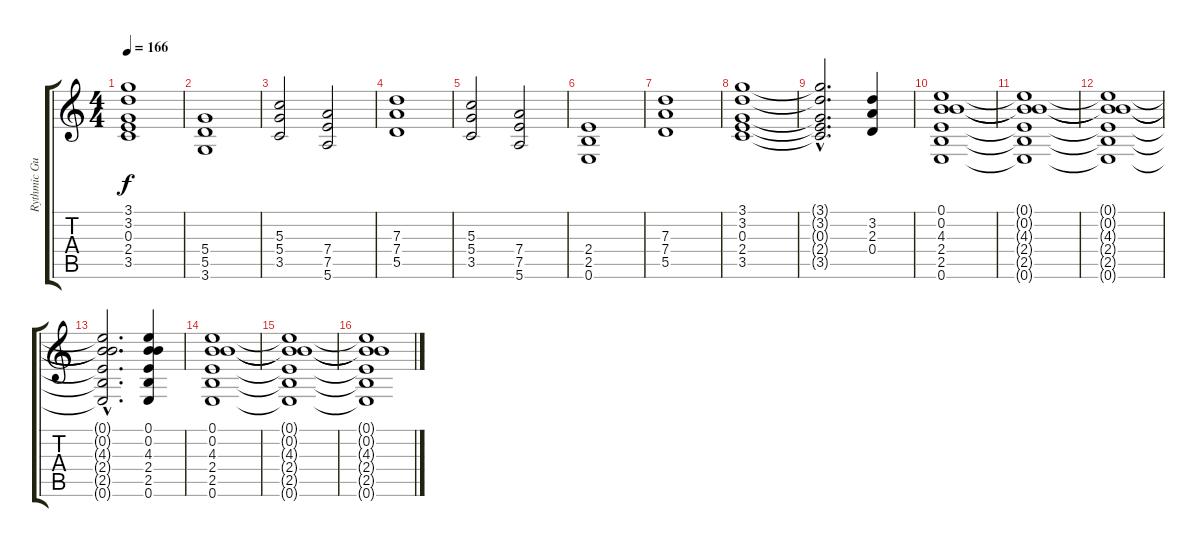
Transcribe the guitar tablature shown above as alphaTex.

\track ("Rythmic Guitar" "Rythmic Gu") {instrument distortionguitar}
\staff {score tabs}
\tuning (E4 B3 G3 D3 A2 E2) {hide}
\ts (4 4)
\tempo 166
\clef g2
\ks c
(3.1{t} 3.2{t} 0.3{t} 2.4{t} 3.5{t}).1{dy f} |
(5.4 5.5 3.6).1 |
(5.3 5.4 3.5).2 (7.4 7.5 5.6).2 |
(7.3 7.4 5.5).1 |
(5.3 5.4 3.5).2 (7.4 7.5 5.6).2 |
(2.4 2.5 0.6).1 |
(7.3 7.4 5.5).1 |
(3.1 3.2 0.3 2.4 3.5).1 |
(3.1{hac t} 3.2{hac t} 0.3{hac t} 2.4{hac t} 3.5{hac t}).2{d} (3.2 2.3 0.4).4 |
(0.1 0.2 4.3 2.4 2.5 0.6).1 |
(0.1{t} 0.2{t} 4.3{t} 2.4{t} 2.5{t} 0.6{t}).1 |
(0.1{t} 0.2{t} 4.3{t} 2.4{t} 2.5{t} 0.6{t}).1 |
(0.1{hac t} 0.2{hac t} 4.3{hac t} 2.4{hac t} 2.5{hac t} 0.6{hac t}).2{d} (0.1 0.2 4.3 2.4 2.5 0.6).4 |
(0.1 0.2 4.3 2.4 2.5 0.6).1 |
(0.1{t} 0.2{t} 4.3{t} 2.4{t} 2.5{t} 0.6{t}).1 |
(0.1{t} 0.2{t} 4.3{t} 2.4{t} 2.5{t} 0.6{t}).1
